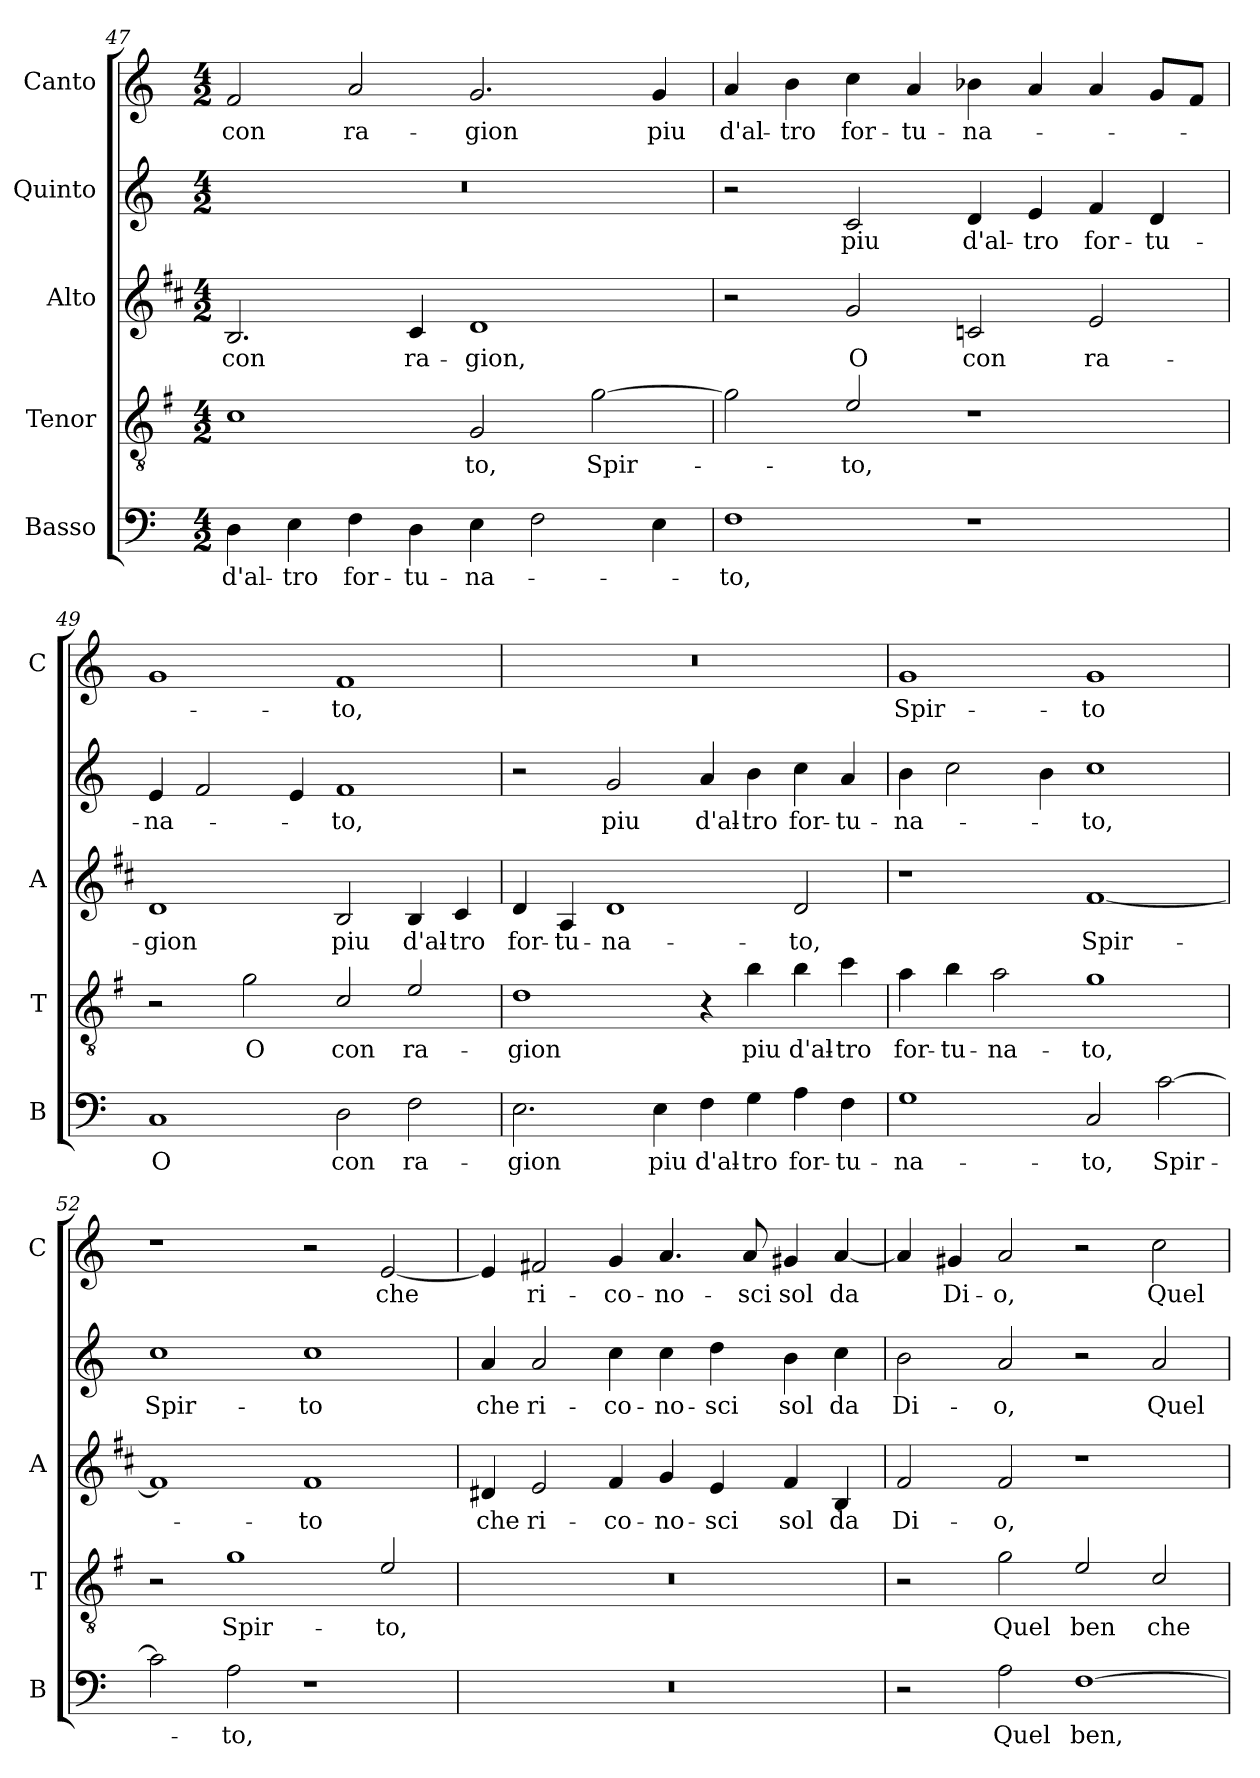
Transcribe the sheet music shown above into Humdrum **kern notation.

**kern	**text	**kern	**text	**kern	**text	**kern	**text	**kern	**text
*part5	*part5	*part4	*part4	*part3	*part3	*part2	*part2	*part1	*part1
*staff5	*staff5	*staff4	*staff4	*staff3	*staff3	*staff2	*staff2	*staff1	*staff1
*I"Basso	*	*I"Tenor	*	*I"Alto	*	*I"Quinto	*	*I"Canto	*
*I'B	*	*I'T	*	*I'A	*	*	*	*I'C	*
*clefF4	*	*clefGv2	*	*clefG2	*	*clefG2	*	*clefG2	*
*	*	*ITrd4c7	*	*ITrd1c2	*	*	*	*	*
*k[]	*	*k[]	*	*k[]	*	*k[]	*	*k[]	*
*C:	*	*C:	*	*C:	*	*C:	*	*C:	*
*M4/2	*	*M4/2	*	*M4/2	*	*M4/2	*	*M4/2	*
=47	=47	=47	=47	=47	=47	=47	=47	=47	=47
!	!LO:LY:b	!	!	!	!LO:LY:b	!	!	!	!LO:LY:b
4D\	d'al-	1F	.	2.A/	con	0r	.	2f/	con
!	!LO:LY:b	!	!	!	!	!	!	!	!
4E\	-tro	.	.	.	.	.	.	.	.
!	!LO:LY:b	!	!	!	!	!	!	!	!LO:LY:b
4F\	for-	.	.	.	.	.	.	2a/	ra-
!	!LO:LY:b	!	!	!	!LO:LY:b	!	!	!	!
4D\	-tu-	.	.	4B/	ra-	.	.	.	.
!	!LO:LY:b	!	!LO:LY:b	!	!LO:LY:b	!	!	!	!LO:LY:b
4E\	-na-	2C/	-to,	1c	-gion,	.	.	2.g/	-gion
2F\	.	.	.	.	.	.	.	.	.
!	!	!	!LO:LY:b	!	!	!	!	!	!
.	.	[2c\	Spir-	.	.	.	.	.	.
!	!	!	!	!	!	!	!	!	!LO:LY:b
4E\	.	.	.	.	.	.	.	4g/	piu
=48	=48	=48	=48	=48	=48	=48	=48	=48	=48
!	!LO:LY:b	!	!	!	!	!	!	!	!LO:LY:b
1F	-to,	2c\]	.	2r	.	2r	.	4a/	d'al-
!	!	!	!	!	!	!	!	!	!LO:LY:b
.	.	.	.	.	.	.	.	4b\	-tro
!	!	!	!LO:LY:b	!	!LO:LY:b	!	!LO:LY:b	!	!LO:LY:b
.	.	2A/	-to,	2f/	O	2c/	piu	4cc\	for-
!	!	!	!	!	!	!	!	!	!LO:LY:b
.	.	.	.	.	.	.	.	4a/	-tu-
!	!	!	!	!	!LO:LY:b	!	!LO:LY:b	!	!LO:LY:b
1r	.	1r	.	2B-X/	con	4d/	d'al-	4b-X\	-na-
!	!	!	!	!	!	!	!LO:LY:b	!	!
.	.	.	.	.	.	4e/	-tro	4a/	.
!	!	!	!	!	!LO:LY:b	!	!LO:LY:b	!	!
.	.	.	.	2d/	ra-	4f/	for-	4a/	.
!	!	!	!	!	!	!	!LO:LY:b	!	!
.	.	.	.	.	.	4d/	-tu-	8g/L	.
.	.	.	.	.	.	.	.	8f/J	.
=49	=49	=49	=49	=49	=49	=49	=49	=49	=49
!	!LO:LY:b	!	!	!	!LO:LY:b	!	!LO:LY:b	!	!
1C	O	2r	.	1c	-gion	4e/	-na-	1g	.
.	.	.	.	.	.	2f/	.	.	.
!	!	!	!LO:LY:b	!	!	!	!	!	!
.	.	2c\	O	.	.	.	.	.	.
.	.	.	.	.	.	4e/	.	.	.
!	!LO:LY:b	!	!LO:LY:b	!	!LO:LY:b	!	!LO:LY:b	!	!LO:LY:b
2D\	con	2F/	con	2A/	piu	1f	-to,	1f	-to,
!	!LO:LY:b	!	!LO:LY:b	!	!LO:LY:b	!	!	!	!
2F\	ra-	2A/	ra-	4A/	d'al-	.	.	.	.
!	!	!	!	!	!LO:LY:b	!	!	!	!
.	.	.	.	4B/	-tro	.	.	.	.
!!LO:LB:g=z
=50	=50	=50	=50	=50	=50	=50	=50	=50	=50
!	!LO:LY:b	!	!LO:LY:b	!	!LO:LY:b	!	!	!	!
2.E\	-gion	1G	-gion	4c/	for-	2r	.	0r	.
!	!	!	!	!	!LO:LY:b	!	!	!	!
.	.	.	.	4G/	-tu-	.	.	.	.
!	!	!	!	!	!LO:LY:b	!	!LO:LY:b	!	!
.	.	.	.	1c	-na-	2g/	piu	.	.
!	!LO:LY:b	!	!	!	!	!	!	!	!
4E\	piu	.	.	.	.	.	.	.	.
!	!LO:LY:b	!	!	!	!	!	!LO:LY:b	!	!
4F\	d'al-	4r	.	.	.	4a/	d'al-	.	.
!	!LO:LY:b	!	!LO:LY:b	!	!	!	!LO:LY:b	!	!
4G\	-tro	4e\	piu	.	.	4b\	-tro	.	.
!	!LO:LY:b	!	!LO:LY:b	!	!LO:LY:b	!	!LO:LY:b	!	!
4A\	for-	4e\	d'al-	2c/	-to,	4cc\	for-	.	.
!	!LO:LY:b	!	!LO:LY:b	!	!	!	!LO:LY:b	!	!
4F\	-tu-	4f\	-tro	.	.	4a/	-tu-	.	.
=51	=51	=51	=51	=51	=51	=51	=51	=51	=51
!	!LO:LY:b	!	!LO:LY:b	!	!	!	!LO:LY:b	!	!LO:LY:b
1G	-na-	4d\	for-	1r	.	4b\	-na-	1g	Spir-
!	!	!	!LO:LY:b	!	!	!	!	!	!
.	.	4e\	-tu-	.	.	2cc\	.	.	.
!	!	!	!LO:LY:b	!	!	!	!	!	!
.	.	2d\	-na-	.	.	.	.	.	.
.	.	.	.	.	.	4b\	.	.	.
!	!LO:LY:b	!	!LO:LY:b	!	!LO:LY:b	!	!LO:LY:b	!	!LO:LY:b
2C/	-to,	1c	-to,	[1e	Spir-	1cc	-to,	1g	-to
!	!LO:LY:b	!	!	!	!	!	!	!	!
[2c\	Spir-	.	.	.	.	.	.	.	.
=52	=52	=52	=52	=52	=52	=52	=52	=52	=52
!	!	!	!	!	!	!	!LO:LY:b	!	!
2c\]	.	2r	.	1e]	.	1cc	Spir-	1r	.
!	!LO:LY:b	!	!LO:LY:b	!	!	!	!	!	!
2A\	-to,	1c	Spir-	.	.	.	.	.	.
!	!	!	!	!	!LO:LY:b	!	!LO:LY:b	!	!
1r	.	.	.	1e	-to	1cc	-to	2r	.
!	!	!	!LO:LY:b	!	!	!	!	!	!LO:LY:b
.	.	2A/	-to,	.	.	.	.	[2e/	che
=53	=53	=53	=53	=53	=53	=53	=53	=53	=53
!	!	!	!	!	!LO:LY:b	!	!LO:LY:b	!	!
0r	.	0r	.	4c#X/	che	4a/	che	4e/]	.
!	!	!	!	!	!LO:LY:b	!	!LO:LY:b	!	!LO:LY:b
.	.	.	.	2d/	ri-	2a/	ri-	2f#X/	ri-
!	!	!	!	!	!LO:LY:b	!	!LO:LY:b	!	!LO:LY:b
.	.	.	.	4e/	-co-	4cc\	-co-	4g/	-co-
!	!	!	!	!	!LO:LY:b	!	!LO:LY:b	!	!LO:LY:b
.	.	.	.	4f/	-no-	4cc\	-no-	4.a/	-no-
!	!	!	!	!	!LO:LY:b	!	!LO:LY:b	!	!
.	.	.	.	4d/	-sci	4dd\	-sci	.	.
!	!	!	!	!	!	!	!	!	!LO:LY:b
.	.	.	.	.	.	.	.	8a/	-sci
!	!	!	!	!	!LO:LY:b	!	!LO:LY:b	!	!LO:LY:b
.	.	.	.	4e/	sol	4b\	sol	4g#X/	sol
!	!	!	!	!	!LO:LY:b	!	!LO:LY:b	!	!LO:LY:b
.	.	.	.	4A/	da	4cc\	da	[4a/	da
=54	=54	=54	=54	=54	=54	=54	=54	=54	=54
!	!	!	!	!	!LO:LY:b	!	!LO:LY:b	!	!
2r	.	2r	.	2e/	Di-	2b\	Di-	4a/]	.
!	!	!	!	!	!	!	!	!	!LO:LY:b
.	.	.	.	.	.	.	.	4g#X/	Di-
!	!LO:LY:b	!	!LO:LY:b	!	!LO:LY:b	!	!LO:LY:b	!	!LO:LY:b
2A\	Quel	2c\	Quel	2e/	-o,	2a/	-o,	2a/	-o,
!	!LO:LY:b	!	!LO:LY:b	!	!	!	!	!	!
[1F	ben,	2A/	ben	1r	.	2r	.	2r	.
!	!	!	!LO:LY:b	!	!	!	!LO:LY:b	!	!LO:LY:b
.	.	2F/	che	.	.	2a/	Quel	2cc\	Quel
=	=	=	=	=	=	=	=	=	=
*-	*-	*-	*-	*-	*-	*-	*-	*-	*-
